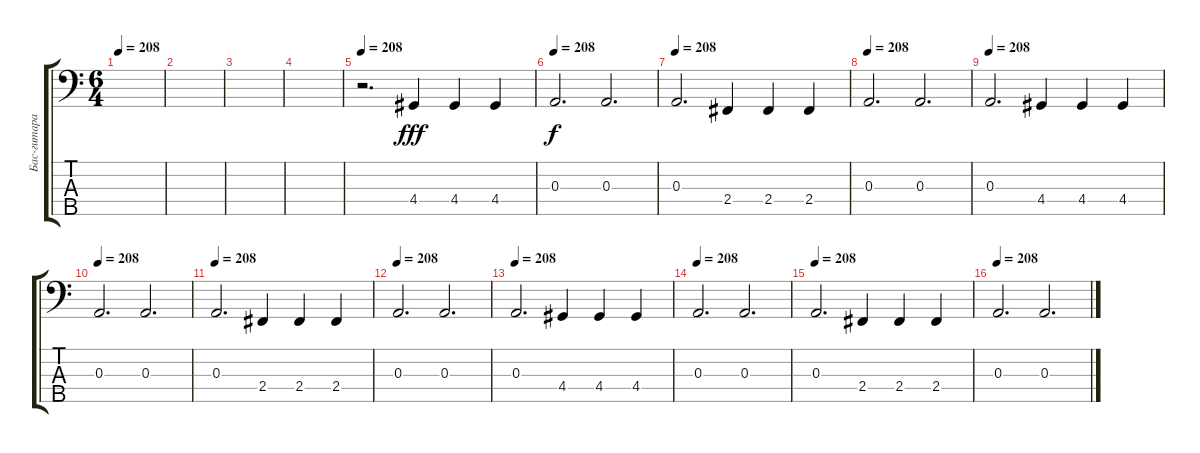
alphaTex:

\track ("Бас-гитара (Нагаш)" "Бас-гитара") {instrument electricbassfinger}
\staff {score tabs}
\tuning (G2 D2 A1 E1 B0) {hide}
\ts (6 4)
\tempo 208
\clef f4
\ks c
|
|
|
|
\tempo 208
r.2{d} 4.4.4{dy fff} 4.4.4 4.4.4 |
\tempo 208
0.3.2{d dy f} 0.3.2{d} |
\tempo 208
0.3.2{d} 2.4.4 2.4.4 2.4.4 |
\tempo 208
0.3.2{d} 0.3.2{d} |
\tempo 208
0.3.2{d} 4.4.4 4.4.4 4.4.4 |
\tempo 208
0.3.2{d} 0.3.2{d} |
\tempo 208
0.3.2{d} 2.4.4 2.4.4 2.4.4 |
\tempo 208
0.3.2{d} 0.3.2{d} |
\tempo 208
0.3.2{d} 4.4.4 4.4.4 4.4.4 |
\tempo 208
0.3.2{d} 0.3.2{d} |
\tempo 208
0.3.2{d} 2.4.4 2.4.4 2.4.4 |
\tempo 208
0.3.2{d} 0.3.2{d}
